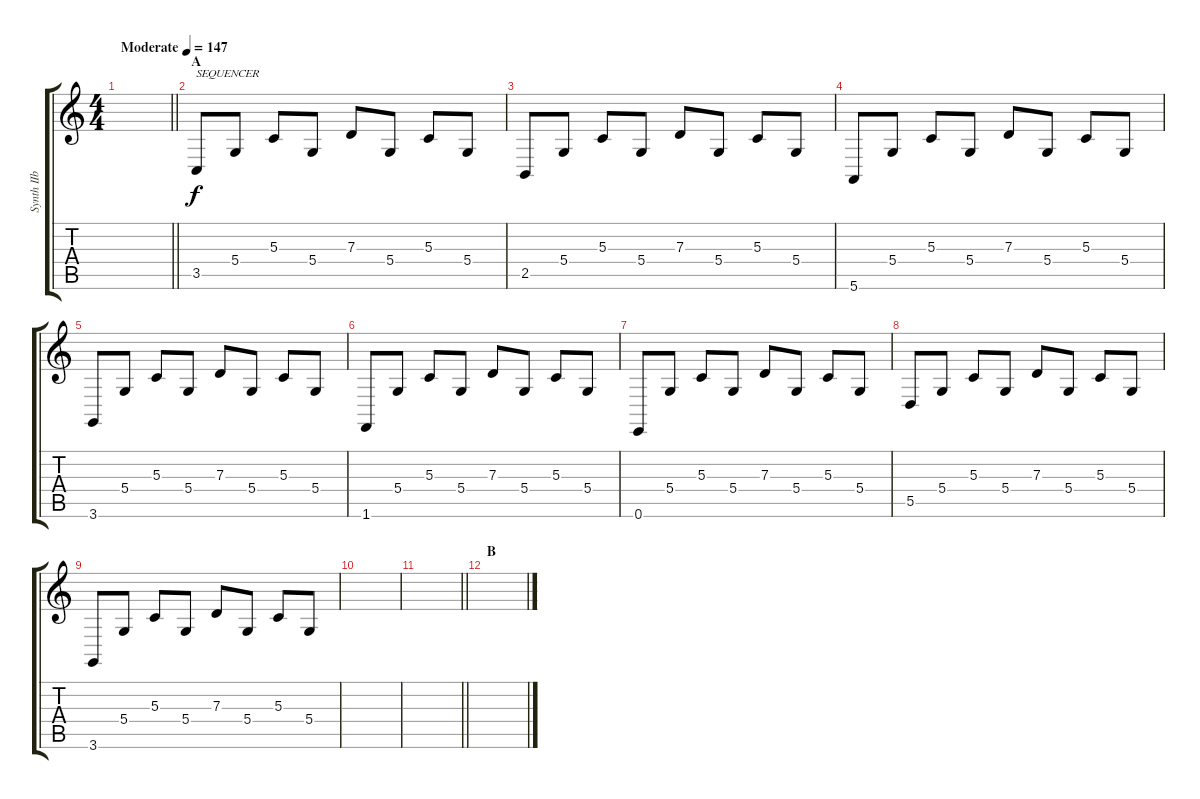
\track ("Synth IIb (Kotobuki Tsumugi)" "Synth IIb ") {instrument lead3calliope}
\staff {score tabs}
\tuning (E4 B3 G3 D3 A2 E2) {hide}
\ts (4 4)
\tempo (147 "Moderate")
\clef g2
\barLineRight lightlight
\ks c
|
\section ("" "A")
3.5.8{txt "SEQUENCER"} 5.4.8 5.3.8 5.4.8 7.3.8 5.4.8 5.3.8 5.4.8 |
2.5.8 5.4.8 5.3.8 5.4.8 7.3.8 5.4.8 5.3.8 5.4.8 |
5.6.8 5.4.8 5.3.8 5.4.8 7.3.8 5.4.8 5.3.8 5.4.8 |
3.6.8 5.4.8 5.3.8 5.4.8 7.3.8 5.4.8 5.3.8 5.4.8 |
1.6.8 5.4.8 5.3.8 5.4.8 7.3.8 5.4.8 5.3.8 5.4.8 |
0.6.8 5.4.8 5.3.8 5.4.8 7.3.8 5.4.8 5.3.8 5.4.8 |
5.5.8 5.4.8 5.3.8 5.4.8 7.3.8 5.4.8 5.3.8 5.4.8 |
3.6.8 5.4.8 5.3.8 5.4.8 7.3.8 5.4.8 5.3.8 5.4.8 |
|
\barLineRight lightlight
|
\section ("" "B")
